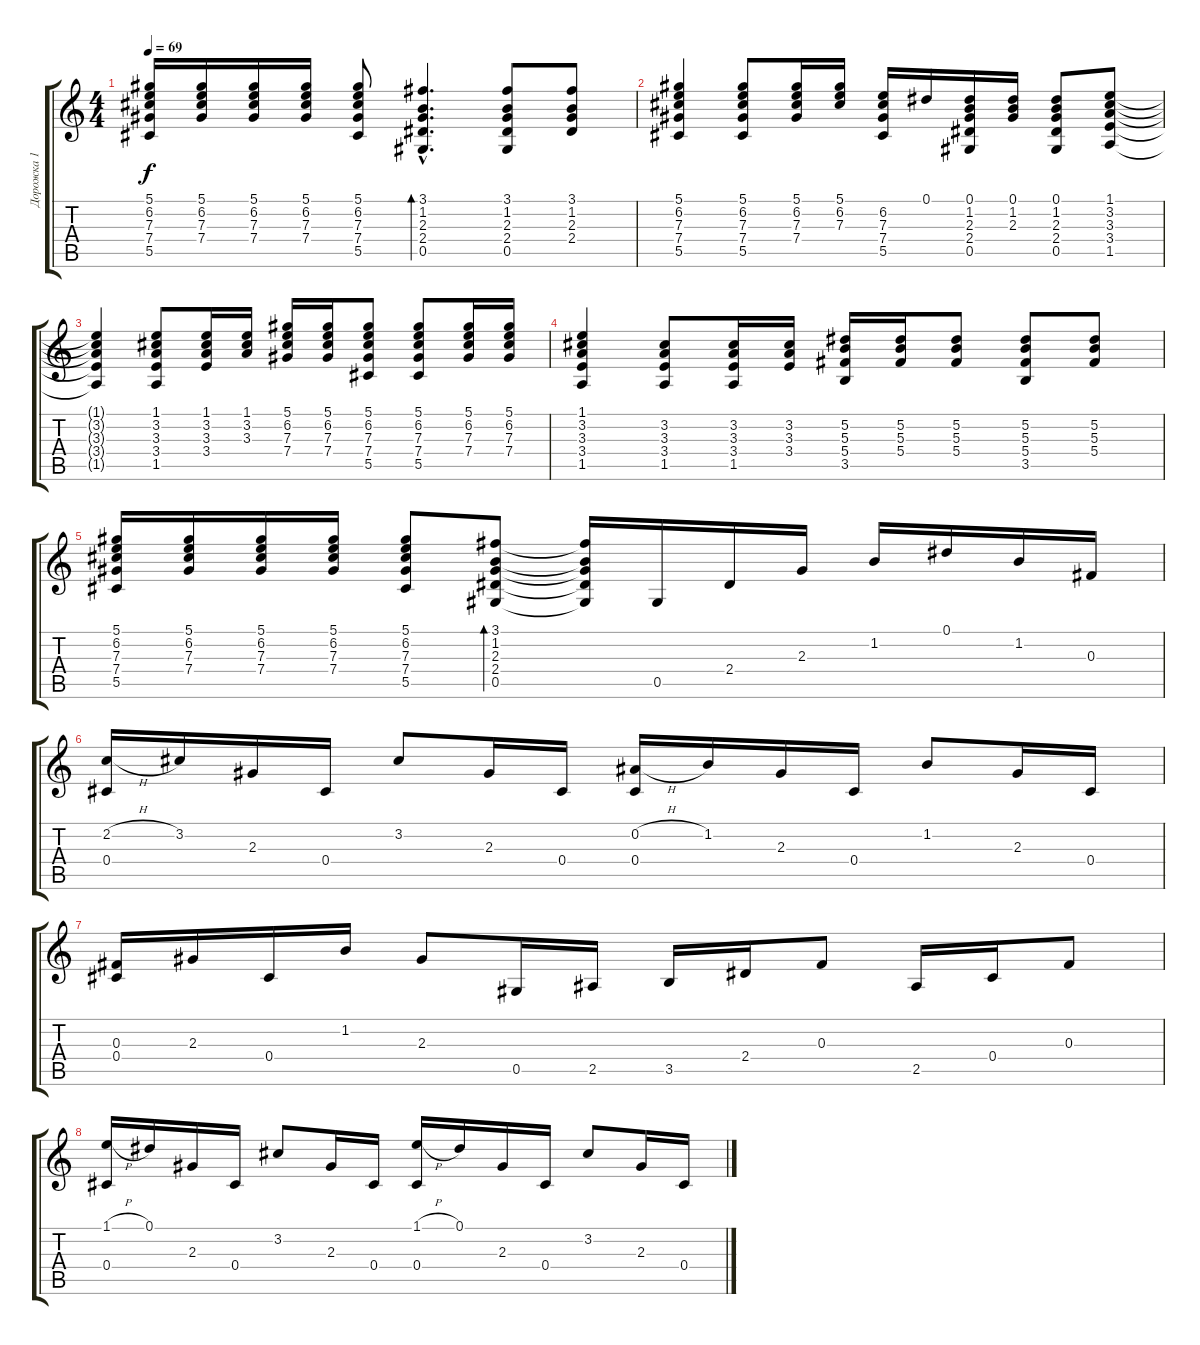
\track ("Дорожка 1" "Дорожка 1") {instrument acousticguitarsteel}
\staff {score tabs}
\tuning (Eb4 Bb3 Gb3 Db3 Ab2 Eb2) {hide}
\ts (4 4)
\tempo 69
\clef g2
\ks c
(5.1 6.2 7.3 7.4 5.5).16{dy f} (5.1 6.2 7.3 7.4).16 (5.1 6.2 7.3 7.4).16 (5.1 6.2 7.3 7.4).16 (5.1 6.2 7.3 7.4 5.5).8 (3.1{hac} 1.2{hac} 2.3{hac} 2.4{hac} 0.5{hac}).4{d bd 60} (3.1 1.2 2.3 2.4 0.5).8 (3.1 1.2 2.3 2.4).8 |
(5.1 6.2 7.3 7.4 5.5).4 (5.1 6.2 7.3 7.4 5.5).8 (5.1 6.2 7.3 7.4).16 (5.1 6.2 7.3).16 (6.2 7.3 7.4 5.5).16 0.1.16 (0.1 1.2 2.3 2.4 0.5).16 (0.1 1.2 2.3).16 (0.1 1.2 2.3 2.4 0.5).8 (1.1 3.2 3.3 3.4 1.5).8 |
(1.1{t} 3.2{t} 3.3{t} 3.4{t} 1.5{t}).4 (1.1 3.2 3.3 3.4 1.5).8 (1.1 3.2 3.3 3.4).16 (1.1 3.2 3.3).16 (5.1 6.2 7.3 7.4).16 (5.1 6.2 7.3 7.4).16 (5.1 6.2 7.3 7.4 5.5).8 (5.1 6.2 7.3 7.4 5.5).8 (5.1 6.2 7.3 7.4).16 (5.1 6.2 7.3 7.4).16 |
(1.1 3.2 3.3 3.4 1.5).4 (3.2 3.3 3.4 1.5).8 (3.2 3.3 3.4 1.5).16 (3.2 3.3 3.4).16 (5.2 5.3 5.4 3.5).16 (5.2 5.3 5.4).16 (5.2 5.3 5.4).8 (5.2 5.3 5.4 3.5).8 (5.2 5.3 5.4).8 |
(5.1 6.2 7.3 7.4 5.5).16 (5.1 6.2 7.3 7.4).16 (5.1 6.2 7.3 7.4).16 (5.1 6.2 7.3 7.4).16 (5.1 6.2 7.3 7.4 5.5).8 (3.1 1.2 2.3 2.4 0.5).8{bd 60} (3.1{t} 1.2{t} 2.3{t} 2.4{t} 0.5{t}).16 0.5.16 2.4.16 2.3.16 1.2.16 0.1.16 1.2.16 0.3.16 |
(2.2{h} 0.4).16 3.2.16 2.3.16 0.4.16 3.2.8 2.3.16 0.4.16 (0.2{h} 0.4).16 1.2.16 2.3.16 0.4.16 1.2.8 2.3.16 0.4.16 |
(0.3 0.4).16 2.3.16 0.4.16 1.2.16 2.3.8 0.5.16 2.5.16 3.5.16 2.4.16 0.3.8 2.5.16 0.4.16 0.3.8 |
(1.1{h} 0.4).16 0.1.16 2.3.16 0.4.16 3.2.8 2.3.16 0.4.16 (1.1{h} 0.4).16 0.1.16 2.3.16 0.4.16 3.2.8 2.3.16 0.4.16
